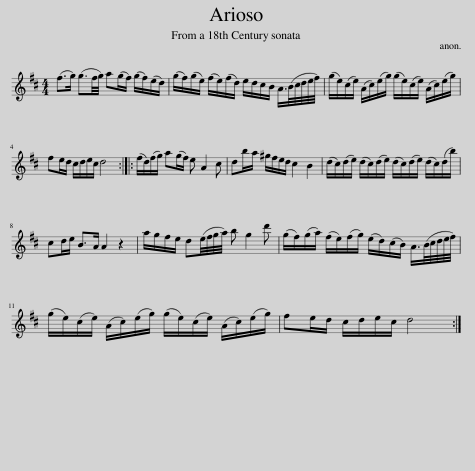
X:1
L:1/8
M:4/4
I:linebreak $
K:D
V:1 treble
V:1
 (f>g) (g3/2f/4g/4) a(g/f/) (g/f/)(e/d/) | (g/f/)(g/e/) (f/e/)(f/d/) e/d/c/B/ A/>(B/c/4d/4e/4f/4) | (g/e/)(c/e/) (A/c/)(e/g/) (g/e/)(c/e/) (A/c/)(e/g/) |$ fe/d/ c/d/e/c/ d4 :: (f/d/)(f/g/) a(g/f/) e A2 c | %5
 db/a/ ^g/f/e/d/ c2 B2 | (d/c/)(d/e/) (d/c/)(d/e/) (d/c/)(d/e/) (d/c/)(d/b/) |$ cd/e/ B>A A2 z2 | a/g/f/e/ d(e/4f/4g/4a/4) b g2 d' | (g/f/)(g/a/) (f/e/)(f/g/) (e/d/)(c/B/) A/>(B/c/4d/4e/4f/4) |$ %10
 (g/e/)(c/e/) (A/c/)(e/g/) (g/e/)(c/e/) (A/c/)(e/g/) | fe/d/ c/d/e/c/ d4 :| %12
